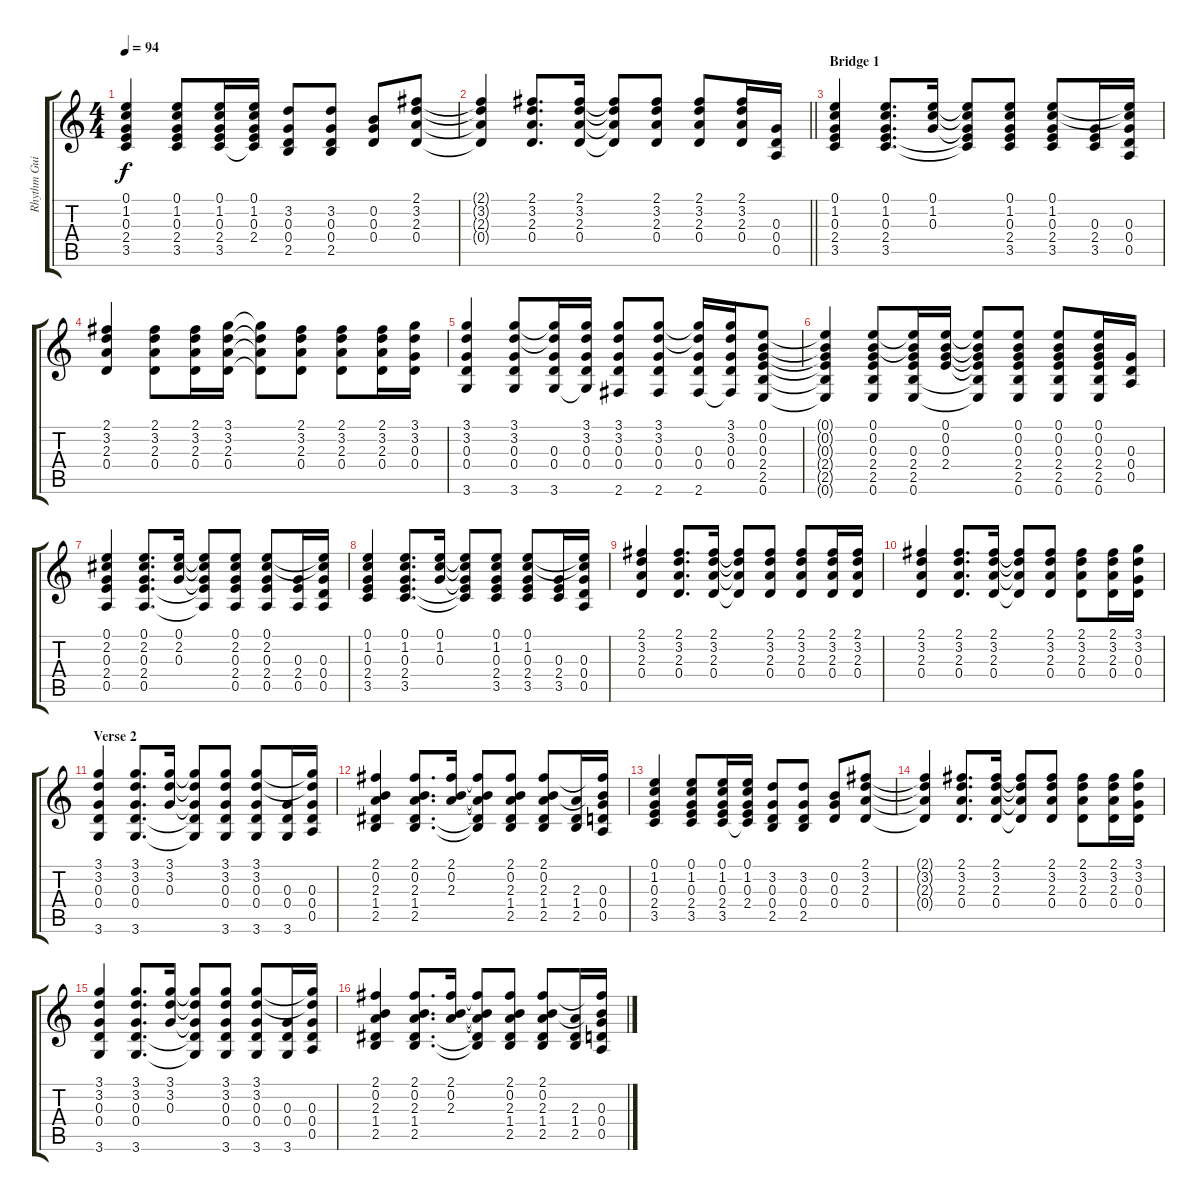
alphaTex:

\track ("Rhythm Guitar" "Rhythm Gui") {instrument distortionguitar}
\staff {score tabs}
\tuning (E4 B3 G3 D3 A2 E2) {hide}
\ts (4 4)
\tempo 94
\clef g2
\ks c
(0.1 1.2 0.3 2.4 3.5).4{dy f} (0.1 1.2 0.3 2.4 3.5).8 (0.1 1.2 0.3 2.4 3.5).16 (0.1 1.2 0.3 2.4 3.5{t}).16 (3.2 0.3 0.4 2.5).8 (3.2 0.3 0.4 2.5).8 (0.2 0.3 0.4).8 (2.1 3.2 2.3 0.4).8 |
\barLineRight lightlight
(2.1{t} 3.2{t} 2.3{t} 0.4{t}).4 (2.1 3.2 2.3 0.4).8{d} (2.1 3.2 2.3 0.4).16 (2.1{t} 3.2{t} 2.3{t} 0.4{t}).8 (2.1 3.2 2.3 0.4).8 (2.1 3.2 2.3 0.4).8 (2.1 3.2 2.3 0.4).16 (0.3 0.4 0.5).16 |
\section ("" "Bridge 1")
(0.1 1.2 0.3 2.4 3.5).4 (0.1 1.2 0.3 2.4 3.5).8{d} (0.1 1.2 0.3).16 (0.1{t} 1.2{t} 0.3{t} 2.4{t} 3.5{t}).8 (0.1 1.2 0.3 2.4 3.5).8 (0.1 1.2 0.3 2.4 3.5).8 (0.3 2.4 3.5).16 (0.1{t} 1.2{t} 0.3 0.4 0.5).16 |
(2.1 3.2 2.3 0.4).4 (2.1 3.2 2.3 0.4).8 (2.1 3.2 2.3 0.4).16 (3.1 3.2 2.3 0.4).16 (3.1{t} 3.2{t} 2.3{t} 0.4{t}).8 (2.1 3.2 2.3 0.4).8 (2.1 3.2 2.3 0.4).8 (2.1 3.2 2.3 0.4).16 (3.1 3.2 0.3 0.4).16 |
(3.1 3.2 0.3 0.4 3.6).4 (3.1 3.2 0.3 0.4 3.6).8 (3.1{t} 3.2{t} 0.3 0.4 3.6).16 (3.1 3.2 0.3 0.4 3.6{t}).16 (3.1 3.2 0.3 0.4 2.6).8 (3.1 3.2 0.3 0.4 2.6).8 (3.1{t} 3.2{t} 0.3 0.4 2.6).16 (3.1 3.2 0.3 0.4 2.6{t}).16 (0.1 0.2 0.3 2.4 2.5 0.6).8 |
(0.1{t} 0.2{t} 0.3{t} 2.4{t} 2.5{t} 0.6{t}).4 (0.1 0.2 0.3 2.4 2.5 0.6).8 (0.1{t} 0.2{t} 0.3 2.4 2.5 0.6).16 (0.1 0.2 0.3 2.4).16 (0.1{t} 0.2{t} 0.3{t} 2.4{t} 2.5{t} 0.6{t}).8 (0.1 0.2 0.3 2.4 2.5 0.6).8 (0.1 0.2 0.3 2.4 2.5 0.6).8 (0.1 0.2 0.3 2.4 2.5 0.6).16 (0.3 0.4 0.5).16 |
(0.1 2.2 0.3 2.4 0.5).4 (0.1 2.2 0.3 2.4 0.5).8{d} (0.1 2.2 0.3).16 (0.1{t} 2.2{t} 0.3{t} 2.4{t} 0.5{t}).8 (0.1 2.2 0.3 2.4 0.5).8 (0.1 2.2 0.3 2.4 0.5).8 (0.3 2.4 0.5).16 (0.1{t} 2.2{t} 0.3 0.4 0.5).16 |
(0.1 1.2 0.3 2.4 3.5).4 (0.1 1.2 0.3 2.4 3.5).8{d} (0.1 1.2 0.3).16 (0.1{t} 1.2{t} 0.3{t} 2.4{t} 3.5{t}).8 (0.1 1.2 0.3 2.4 3.5).8 (0.1 1.2 0.3 2.4 3.5).8 (0.3 2.4 3.5).16 (0.1{t} 1.2{t} 0.3 0.4 0.5).16 |
(2.1 3.2 2.3 0.4).4 (2.1 3.2 2.3 0.4).8{d} (2.1 3.2 2.3 0.4).16 (2.1{t} 3.2{t} 2.3{t} 0.4{t}).8 (2.1 3.2 2.3 0.4).8 (2.1 3.2 2.3 0.4).8 (2.1 3.2 2.3 0.4).16 (2.1 3.2 2.3 0.4).16 |
(2.1 3.2 2.3 0.4).4 (2.1 3.2 2.3 0.4).8{d} (2.1 3.2 2.3 0.4).16 (2.1{t} 3.2{t} 2.3{t} 0.4{t}).8 (2.1 3.2 2.3 0.4).8 (2.1 3.2 2.3 0.4).8 (2.1 3.2 2.3 0.4).16 (3.1 3.2 0.3 0.4).16 |
\section ("" "Verse 2")
(3.1 3.2 0.3 0.4 3.6).4 (3.1 3.2 0.3 0.4 3.6).8{d} (3.1 3.2 0.3).16 (3.1{t} 3.2{t} 0.3{t} 0.4{t} 3.6{t}).8 (3.1 3.2 0.3 0.4 3.6).8 (3.1 3.2 0.3 0.4 3.6).8 (0.3 0.4 3.6).16 (3.1{t} 3.2{t} 0.3 0.4 0.5).16 |
(2.1 0.2 2.3 1.4 2.5).4 (2.1 0.2 2.3 1.4 2.5).8{d} (2.1 0.2 2.3).16 (2.1{t} 0.2{t} 2.3{t} 1.4{t} 2.5{t}).8 (2.1 0.2 2.3 1.4 2.5).8 (2.1 0.2 2.3 1.4 2.5).8 (2.3 1.4 2.5).16 (2.1{t} 0.2{t} 0.3 0.4 0.5).16 |
(0.1 1.2 0.3 2.4 3.5).4 (0.1 1.2 0.3 2.4 3.5).8 (0.1 1.2 0.3 2.4 3.5).16 (0.1 1.2 0.3 2.4 3.5{t}).16 (3.2 0.3 0.4 2.5).8 (3.2 0.3 0.4 2.5).8 (0.2 0.3 0.4).8 (2.1 3.2 2.3 0.4).8 |
(2.1{t} 3.2{t} 2.3{t} 0.4{t}).4 (2.1 3.2 2.3 0.4).8{d} (2.1 3.2 2.3 0.4).16 (2.1{t} 3.2{t} 2.3{t} 0.4{t}).8 (2.1 3.2 2.3 0.4).8 (2.1 3.2 2.3 0.4).8 (2.1 3.2 2.3 0.4).16 (3.1 3.2 0.3 0.4).16 |
(3.1 3.2 0.3 0.4 3.6).4 (3.1 3.2 0.3 0.4 3.6).8{d} (3.1 3.2 0.3).16 (3.1{t} 3.2{t} 0.3{t} 0.4{t} 3.6{t}).8 (3.1 3.2 0.3 0.4 3.6).8 (3.1 3.2 0.3 0.4 3.6).8 (0.3 0.4 3.6).16 (3.1{t} 3.2{t} 0.3 0.4 0.5).16 |
(2.1 0.2 2.3 1.4 2.5).4 (2.1 0.2 2.3 1.4 2.5).8{d} (2.1 0.2 2.3).16 (2.1{t} 0.2{t} 2.3{t} 1.4{t} 2.5{t}).8 (2.1 0.2 2.3 1.4 2.5).8 (2.1 0.2 2.3 1.4 2.5).8 (2.3 1.4 2.5).16 (2.1{t} 0.2{t} 0.3 0.4 0.5).16
